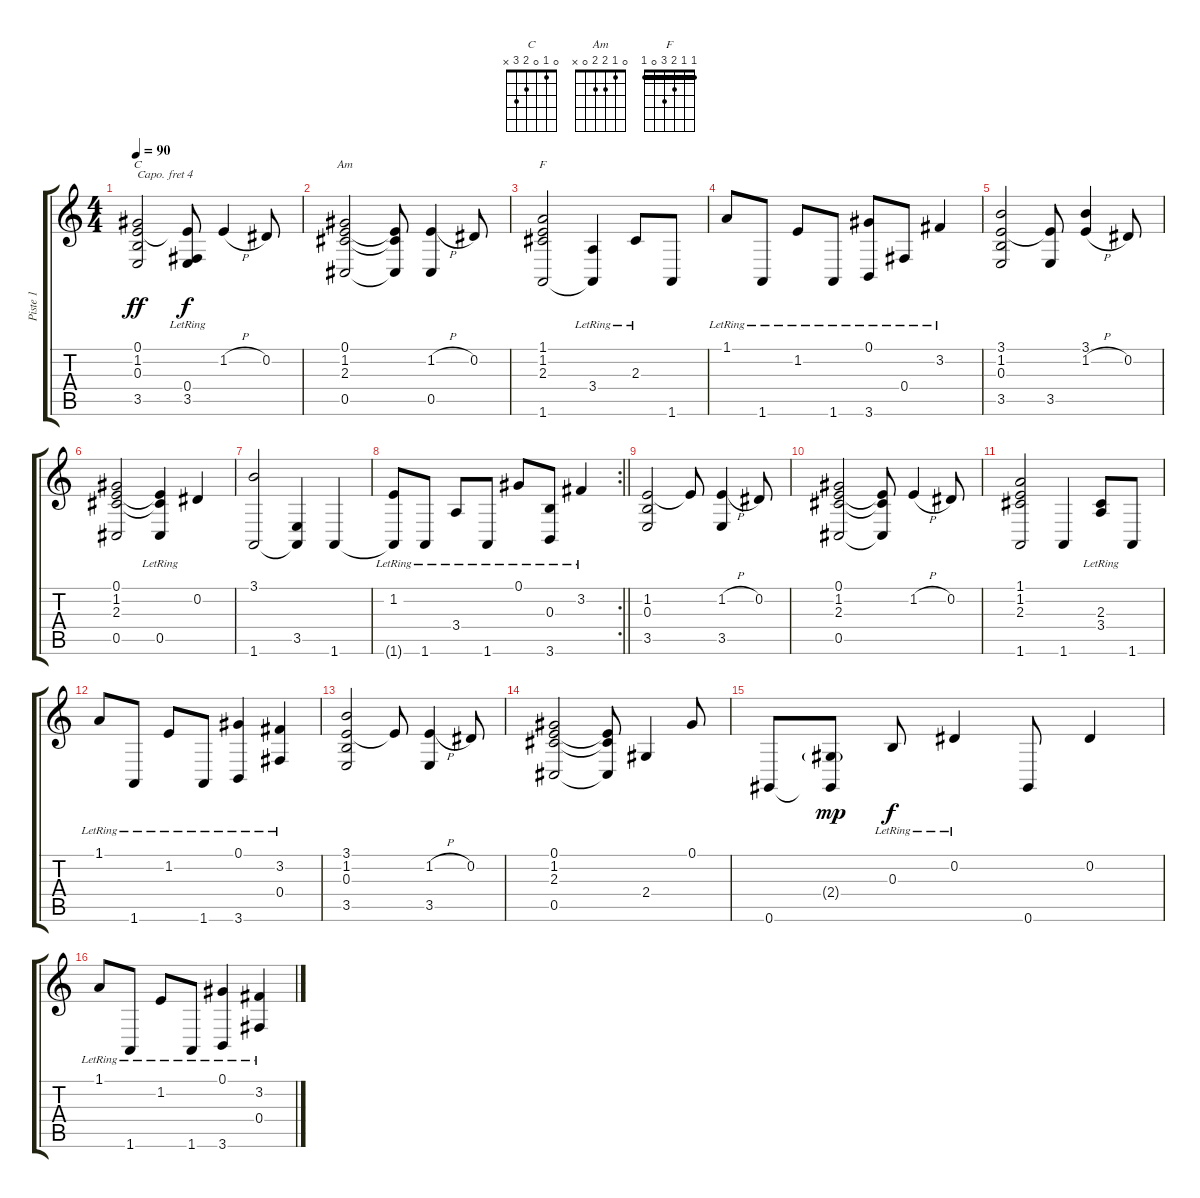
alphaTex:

\track ("Piste 1" "Piste 1") {instrument pad7halo}
\staff {score tabs}
\capo 4
\tuning (E4 B3 G3 D3 A2 E2) {hide}
\chord ("C" 0 1 0 2 3 x)
\chord ("Am" 0 1 2 2 0 x)
\chord ("F" 1 1 2 3 0 1) {barre 1}
\ts (4 4)
\tempo 90
\clef g2
\ks c
(0.1 1.2 0.3 3.5).2{ch "C" dy ff instrument pad7halo} (1.2{t} 0.4 3.5{lr}).8{dy f} 1.2{h}.4 0.2.8 |
(0.1 1.2 2.3 0.5).2{ch "Am"} (1.2{t} 2.3{t} 0.5{t}).8 (1.2{h} 0.5).4 0.2.8 |
(1.1 1.2 2.3 1.6).2{ch "F"} (3.4{lr} 1.6{t}).4 2.3{lr}.8 1.6.8 |
1.1{lr}.8 1.6{lr}.8 1.2{lr}.8 1.6{lr}.8 (0.1{lr} 3.6{lr}).8 0.4{lr}.8 3.2{lr}.4 |
(3.1 1.2 0.3 3.5).2 (1.2{t} 3.5).8 (3.1 1.2{h}).4 0.2.8 |
(0.1 1.2 2.3 0.5).2 (1.2{t} 2.3{t} 0.5{lr}).4 0.2.4 |
(3.1 1.6).2 (3.5 1.6{t}).4 1.6.4 |
\rc 2
\barLineRight lightlight
(1.2{lr} 1.6{t}).8 1.6{lr}.8 3.4{lr}.8 1.6{lr}.8 0.1{lr}.8 (0.3 3.6{lr}).8 3.2{lr}.4 |
(1.2 0.3 3.5).2 1.2{t}.8 (1.2{h} 3.5).4 0.2.8 |
(0.1 1.2 2.3 0.5).2 (1.2{t} 2.3{t} 0.5{t}).8 1.2{h}.4 0.2.8 |
(1.1 1.2 2.3 1.6).2 1.6.4 (2.3{lr} 3.4).8 1.6.8 |
1.1{lr}.8 1.6{lr}.8 1.2{lr}.8 1.6{lr}.8 (0.1{lr} 3.6{lr}).4 (3.2{lr} 0.4).4 |
(3.1 1.2 0.3 3.5).2 1.2{t}.8 (1.2{h} 3.5).4 0.2.8 |
(0.1 1.2 2.3 0.5).2 (1.2{t} 2.3{t} 0.5{t}).8 2.4.4 0.1.8 |
0.6.8 (2.4{g} 0.6{t}).8{dy mp} 0.3{lr}.8{dy f} 0.2{lr}.4 0.6.8 0.2.4 |
1.1{lr}.8 1.6{lr}.8 1.2{lr}.8 1.6{lr}.8 (0.1{lr} 3.6{lr}).4 (3.2{lr} 0.4).4
